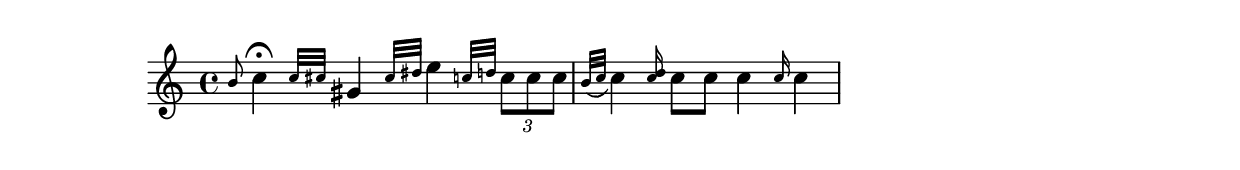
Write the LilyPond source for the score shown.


\version "2.6.0"

\header{

  texidoc=" You can have beams, notes, chords, stems etc. within a
@code{\grace} section.  If there are tuplets, the grace notes will not
be under the brace.  

Main note scripts do not end up on the grace note. 

"
}

\layout {raggedright = ##t}

\context Voice = VA \relative c'' {
  \grace b8 c4\fermata
  \grace {  c32[ cis32] } gis4
  \grace {  cis32[ dis32] } e4
  \grace {  c32[ d] }\times 2/3 {  c8[ c c] }
  \grace {  b32[ ( c32] }   c4)
  \grace  <c d>16  c8[ c8]
				%	\grace  c16  c8[ c8]
  %% broken?
  %%\grace  { \set Grace.graceAlignPosition = \right c16} c4
  c4 \grace  { c16 } c4
}


